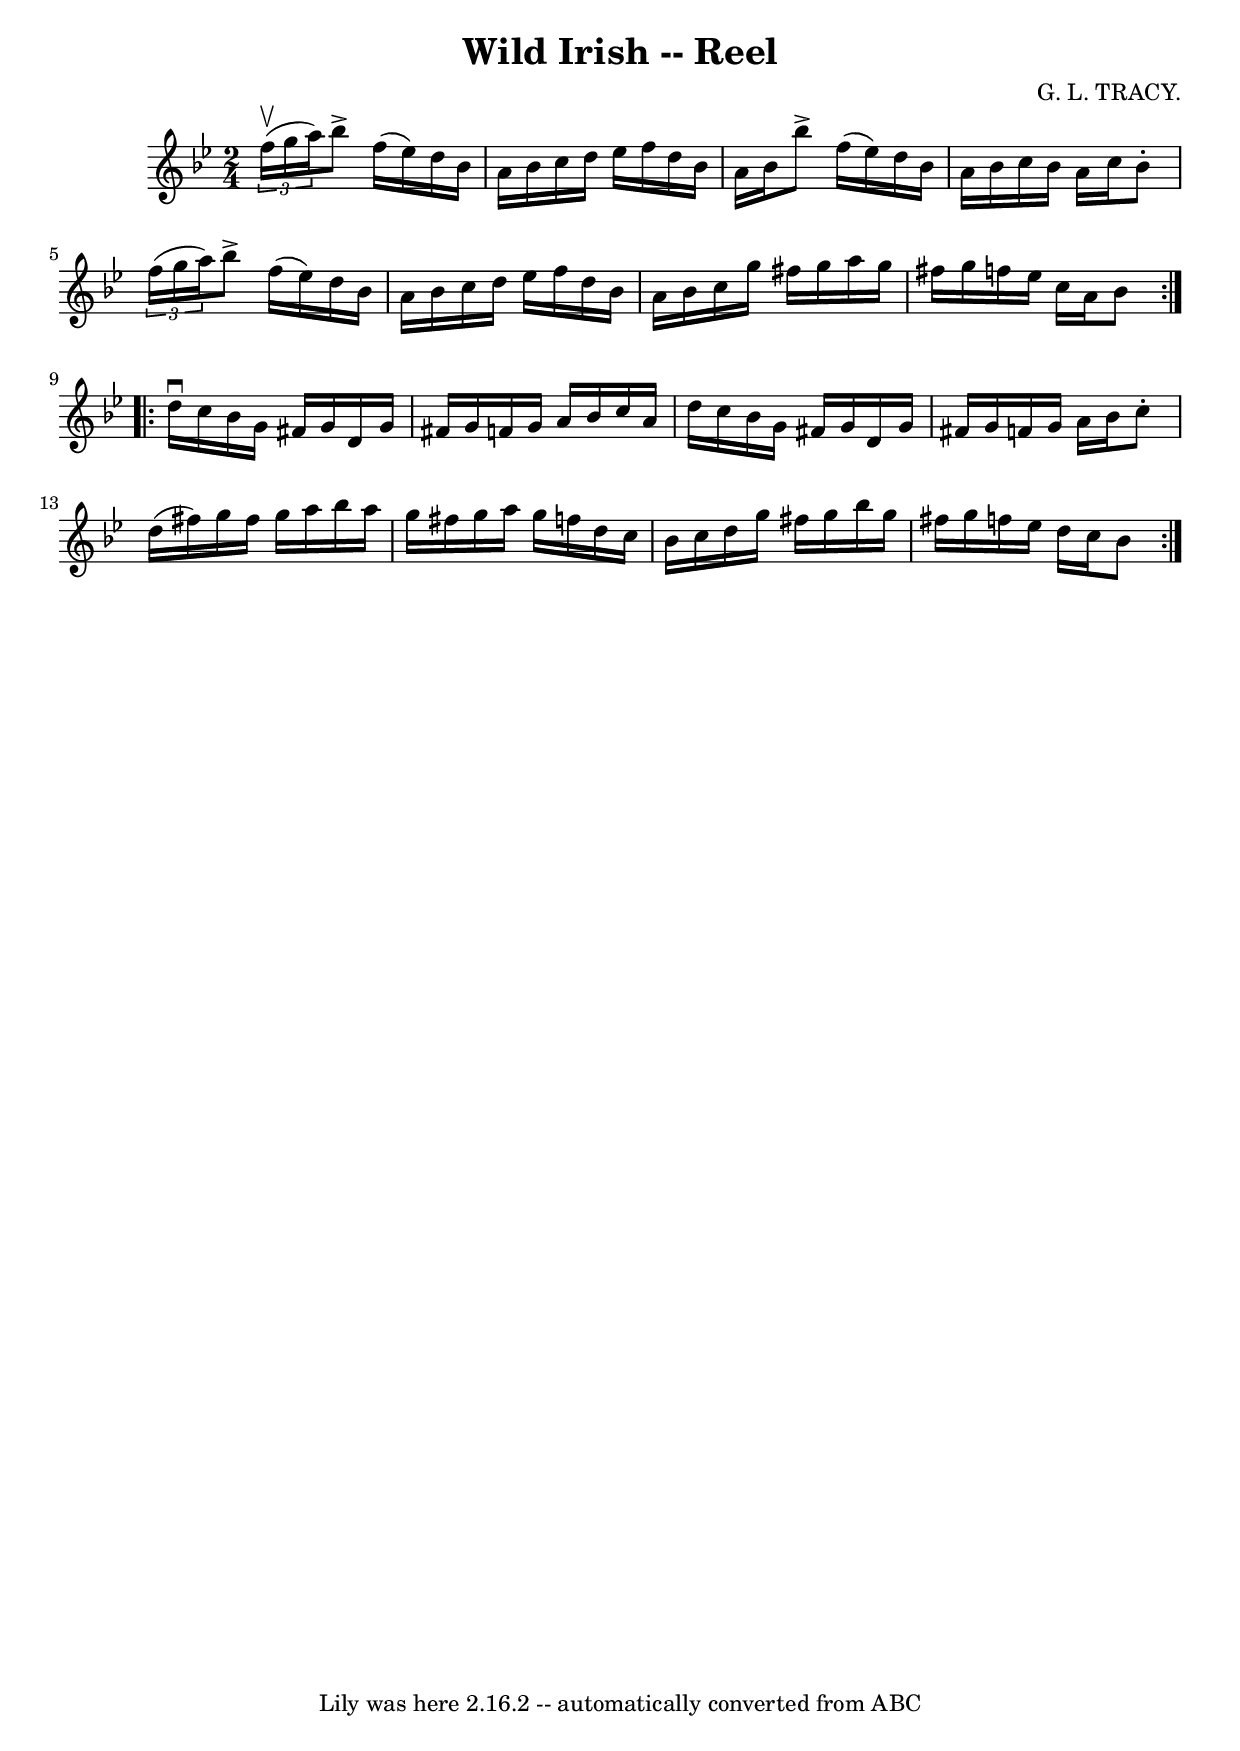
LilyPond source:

\version "2.16.2"
\include "Mammoth.ily"
\header {
	%% book = "Ryan's Mammoth Collection"
	composer = "G. L. TRACY."
	crossRefNumber = "1"
	footnotes = "\\\\266"
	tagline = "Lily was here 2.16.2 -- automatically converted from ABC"
	title = "Wild Irish -- Reel"
}
voicedefault =  {


\repeat volta 2 {
\time 2/4 
\key bes \major   \times 2/3 { f''16^\upbow(g''16 a''16) 
} |
 bes''8^\accent f''16 (ees''16) d''16 bes'16    
a'16 bes'16    |
 c''16 d''16 ees''16 f''16 d''16    
bes'16 a'16 bes'16    |
 bes''8^\accent f''16 (ees''16)  
 d''16 bes'16 a'16 bes'16    |
 c''16 bes'16 a'16    
c''16 bes'8 -.   \times 2/3 { f''16 (g''16 a''16) }   |
    
 bes''8^\accent f''16 (ees''16) d''16 bes'16 a'16 bes'16    
|
 c''16 d''16 ees''16 f''16 d''16 bes'16 a'16    
bes'16    |
 c''16 g''16 fis''16 g''16 a''16 g''16    
fis''16 g''16    |
 f''16 ees''16 c''16 a'16 bes'8    }  
   \repeat volta 2 { d''16^\downbow c''16  |
 bes'16 g'16    
fis'16 g'16 d'16 g'16 fis'!16 g'16    |
 f'!16 g'16   
 a'16 bes'16 c''16 a'16 d''16 c''16    |
 bes'16 g'16 
 fis'16 g'16 d'16 g'16 fis'!16 g'16    |
 f'!16    
g'16 a'16 bes'16 c''8 -. d''16 (fis''16)   |
 g''16  
 fis''16 g''16 a''16 bes''16 a''16 g''16 fis''16    |
 
 g''16 a''16 g''16 f''!16 d''16 c''16 bes'16 c''16    
|
 d''16 g''16 fis''16 g''16 bes''16 g''16 fis''16    
g''16    |
 f''!16 ees''16 d''16 c''16 bes'8    }   
}

\score{
    <<

	\context Staff="default"
	{
	    \voicedefault 
	}

    >>
	\layout {
	}
	\midi {}
}
